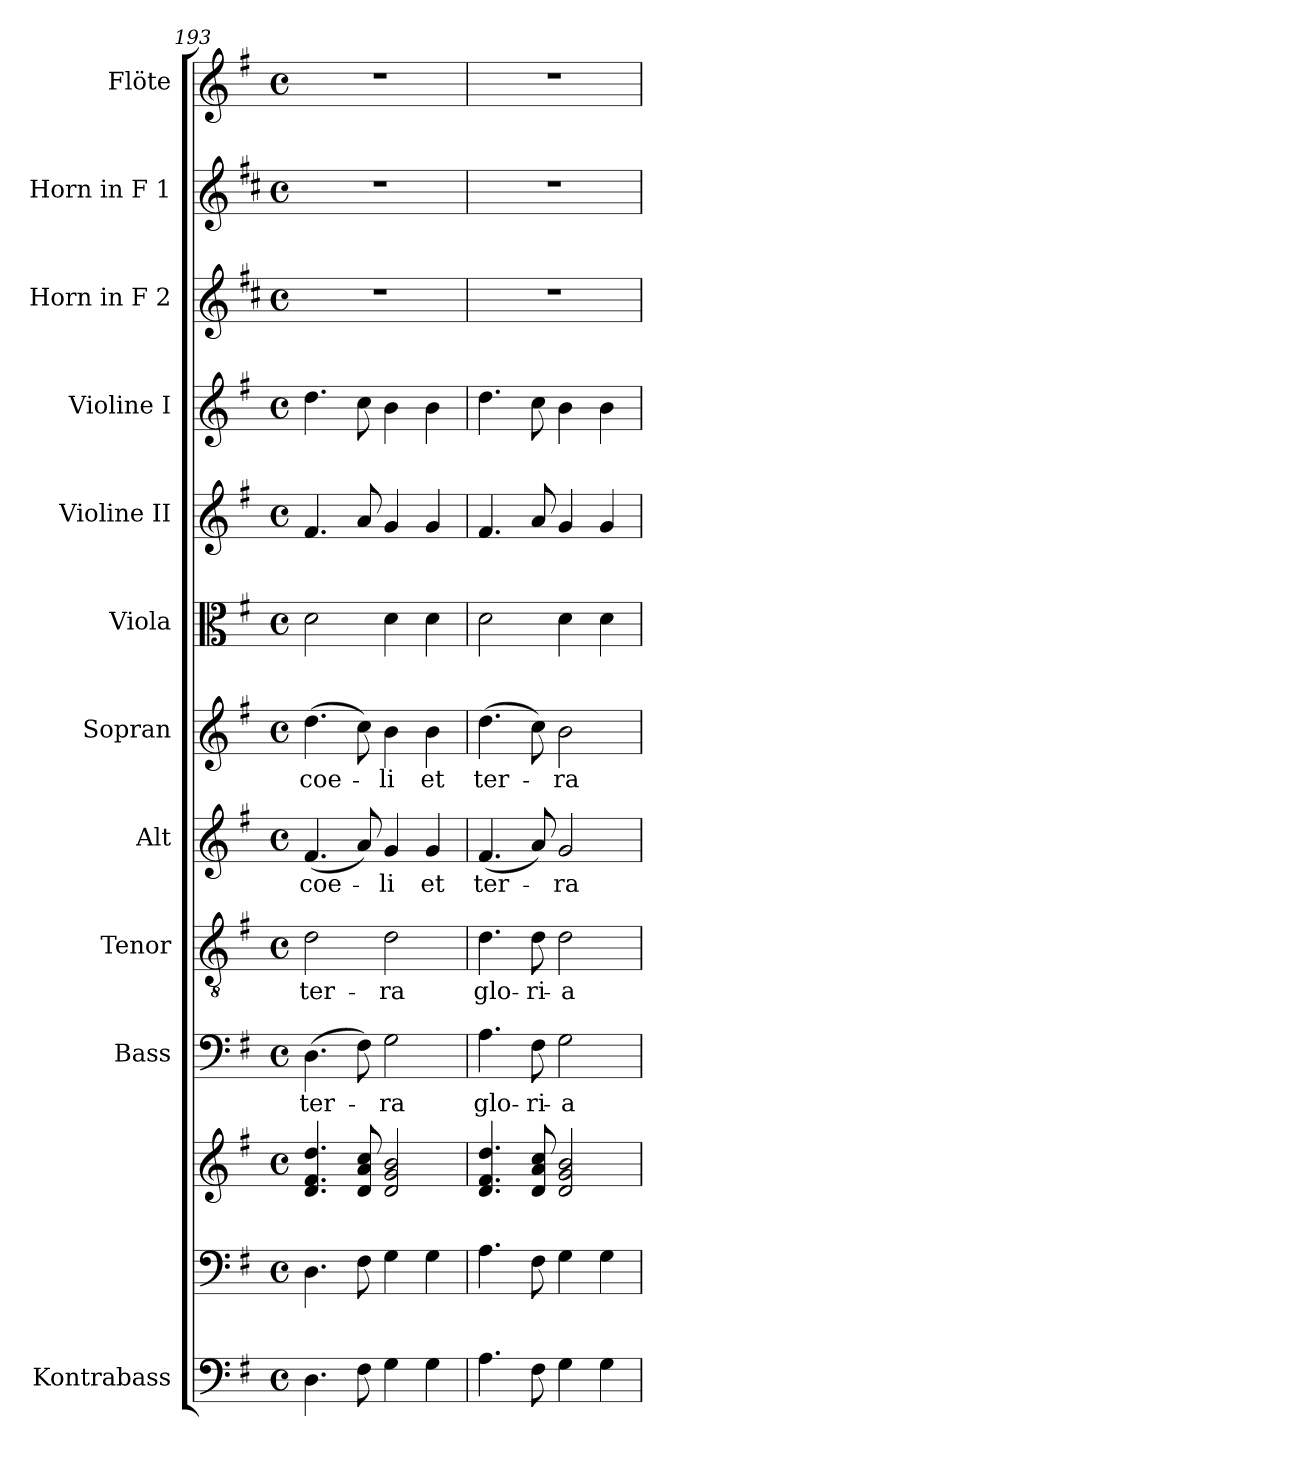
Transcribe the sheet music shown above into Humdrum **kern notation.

**kern	**kern	**kern	**kern	**text	**kern	**text	**kern	**text	**kern	**text	**kern	**kern	**kern	**kern	**kern	**kern
*part12	*part11	*part11	*part10	*part10	*part9	*part9	*part8	*part8	*part7	*part7	*part6	*part5	*part4	*part3	*part2	*part1
*staff13	*staff12	*staff11	*staff10	*staff10	*staff9	*staff9	*staff8	*staff8	*staff7	*staff7	*staff6	*staff5	*staff4	*staff3	*staff2	*staff1
*I"Kontrabass	*	*	*I"Bass	*	*I"Tenor	*	*I"Alt	*	*I"Sopran	*	*I"Viola	*I"Violine II	*I"Violine I	*I"Horn in F 2	*I"Horn in F 1	*I"Flöte
*I'Kb.	*	*	*I'B.	*	*I'T.	*	*I'A.	*	*I'S.	*	*I'Vla.	*I'Vl. II	*I'Vl. I	*	*	*I'Fl.
*clefF4	*clefF4	*clefG2	*clefF4	*	*clefGv2	*	*clefG2	*	*clefG2	*	*clefC3	*clefG2	*clefG2	*clefG2	*clefG2	*clefG2
*ITrd7c12	*	*	*	*	*	*	*	*	*	*	*	*	*	*ITrd4c7	*ITrd4c7	*
*k[f#]	*k[f#]	*k[f#]	*k[f#]	*	*k[f#]	*	*k[f#]	*	*k[f#]	*	*k[f#]	*k[f#]	*k[f#]	*k[f#]	*k[f#]	*k[f#]
*G:	*G:	*G:	*G:	*	*G:	*	*G:	*	*G:	*	*G:	*G:	*G:	*G:	*G:	*G:
*M4/4	*M4/4	*M4/4	*M4/4	*	*M4/4	*	*M4/4	*	*M4/4	*	*M4/4	*M4/4	*M4/4	*M4/4	*M4/4	*M4/4
*met(c)	*met(c)	*met(c)	*met(c)	*	*met(c)	*	*met(c)	*	*met(c)	*	*met(c)	*met(c)	*met(c)	*met(c)	*met(c)	*met(c)
=193	=193	=193	=193	=193	=193	=193	=193	=193	=193	=193	=193	=193	=193	=193	=193	=193
!	!	!	!	!LO:LY:b	!	!LO:LY:b	!	!LO:LY:b	!	!LO:LY:b	!	!	!	!	!	!
4.DD\	4.D\	4.d/ 4.f#/ 4.dd/	(>4.D\	ter-	2d\	ter-	(<4.f#/	coe-	(>4.dd\	coe-	2d\	4.f#/	4.dd\	1r	1r	1r
8FF#\	8F#\	8d/ 8a/ 8cc/	8F#\)	.	.	.	8a/)	.	8cc\)	.	.	8a/	8cc\	.	.	.
!	!	!	!	!LO:LY:b	!	!LO:LY:b	!	!LO:LY:b	!	!LO:LY:b	!	!	!	!	!	!
4GG\	4G\	2d/ 2g/ 2b/	2G\	-ra	2d\	-ra	4g/	-li	4b\	-li	4d\	4g/	4b\	.	.	.
!	!	!	!	!	!	!	!	!LO:LY:b	!	!LO:LY:b	!	!	!	!	!	!
4GG\	4G\	.	.	.	.	.	4g/	et	4b\	et	4d\	4g/	4b\	.	.	.
!!LO:PB:g=z
=194	=194	=194	=194	=194	=194	=194	=194	=194	=194	=194	=194	=194	=194	=194	=194	=194
!	!	!	!	!LO:LY:b	!	!LO:LY:b	!	!LO:LY:b	!	!LO:LY:b	!	!	!	!	!	!
4.AA\	4.A\	4.d/ 4.f#/ 4.dd/	4.A\	glo-	4.d\	glo-	(<4.f#/	ter-	(>4.dd\	ter-	2d\	4.f#/	4.dd\	1r	1r	1r
!	!	!	!	!LO:LY:b	!	!LO:LY:b	!	!	!	!	!	!	!	!	!	!
8FF#\	8F#\	8d/ 8a/ 8cc/	8F#\	-ri-	8d\	-ri-	8a/)	.	8cc\)	.	.	8a/	8cc\	.	.	.
!	!	!	!	!LO:LY:b	!	!LO:LY:b	!	!LO:LY:b	!	!LO:LY:b	!	!	!	!	!	!
4GG\	4G\	2d/ 2g/ 2b/	2G\	-a	2d\	-a	2g/	-ra	2b\	-ra	4d\	4g/	4b\	.	.	.
4GG\	4G\	.	.	.	.	.	.	.	.	.	4d\	4g/	4b\	.	.	.
=	=	=	=	=	=	=	=	=	=	=	=	=	=	=	=	=
*-	*-	*-	*-	*-	*-	*-	*-	*-	*-	*-	*-	*-	*-	*-	*-	*-
